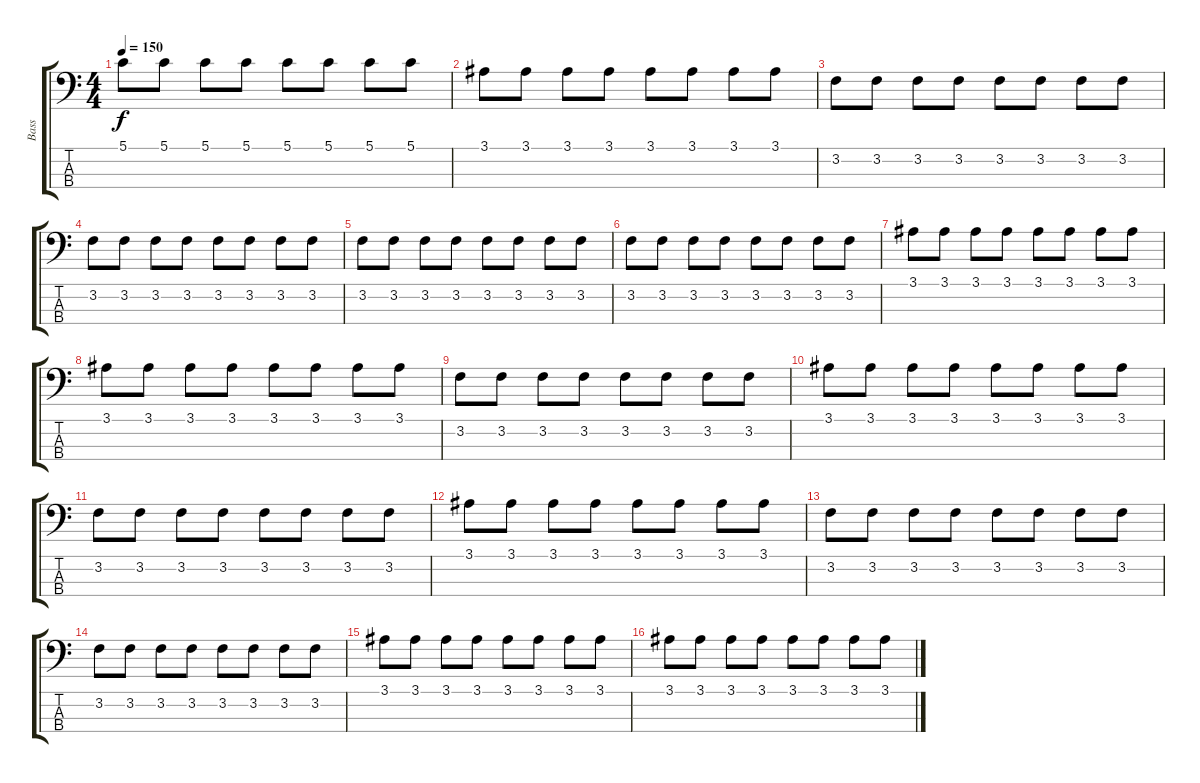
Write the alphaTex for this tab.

\track ("Bass" "Bass") {instrument electricbasspick}
\staff {score tabs}
\tuning (G2 D2 A1 E1) {hide}
\ts (4 4)
\tempo 150
\clef f4
\ks c
5.1.8{dy f} 5.1.8 5.1.8 5.1.8 5.1.8 5.1.8 5.1.8 5.1.8 |
3.1.8 3.1.8 3.1.8 3.1.8 3.1.8 3.1.8 3.1.8 3.1.8 |
3.2.8 3.2.8 3.2.8 3.2.8 3.2.8 3.2.8 3.2.8 3.2.8 |
3.2.8 3.2.8 3.2.8 3.2.8 3.2.8 3.2.8 3.2.8 3.2.8 |
3.2.8 3.2.8 3.2.8 3.2.8 3.2.8 3.2.8 3.2.8 3.2.8 |
3.2.8 3.2.8 3.2.8 3.2.8 3.2.8 3.2.8 3.2.8 3.2.8 |
3.1.8 3.1.8 3.1.8 3.1.8 3.1.8 3.1.8 3.1.8 3.1.8 |
3.1.8 3.1.8 3.1.8 3.1.8 3.1.8 3.1.8 3.1.8 3.1.8 |
3.2.8 3.2.8 3.2.8 3.2.8 3.2.8 3.2.8 3.2.8 3.2.8 |
3.1.8 3.1.8 3.1.8 3.1.8 3.1.8 3.1.8 3.1.8 3.1.8 |
3.2.8 3.2.8 3.2.8 3.2.8 3.2.8 3.2.8 3.2.8 3.2.8 |
3.1.8 3.1.8 3.1.8 3.1.8 3.1.8 3.1.8 3.1.8 3.1.8 |
3.2.8 3.2.8 3.2.8 3.2.8 3.2.8 3.2.8 3.2.8 3.2.8 |
3.2.8 3.2.8 3.2.8 3.2.8 3.2.8 3.2.8 3.2.8 3.2.8 |
3.1.8 3.1.8 3.1.8 3.1.8 3.1.8 3.1.8 3.1.8 3.1.8 |
3.1.8 3.1.8 3.1.8 3.1.8 3.1.8 3.1.8 3.1.8 3.1.8
